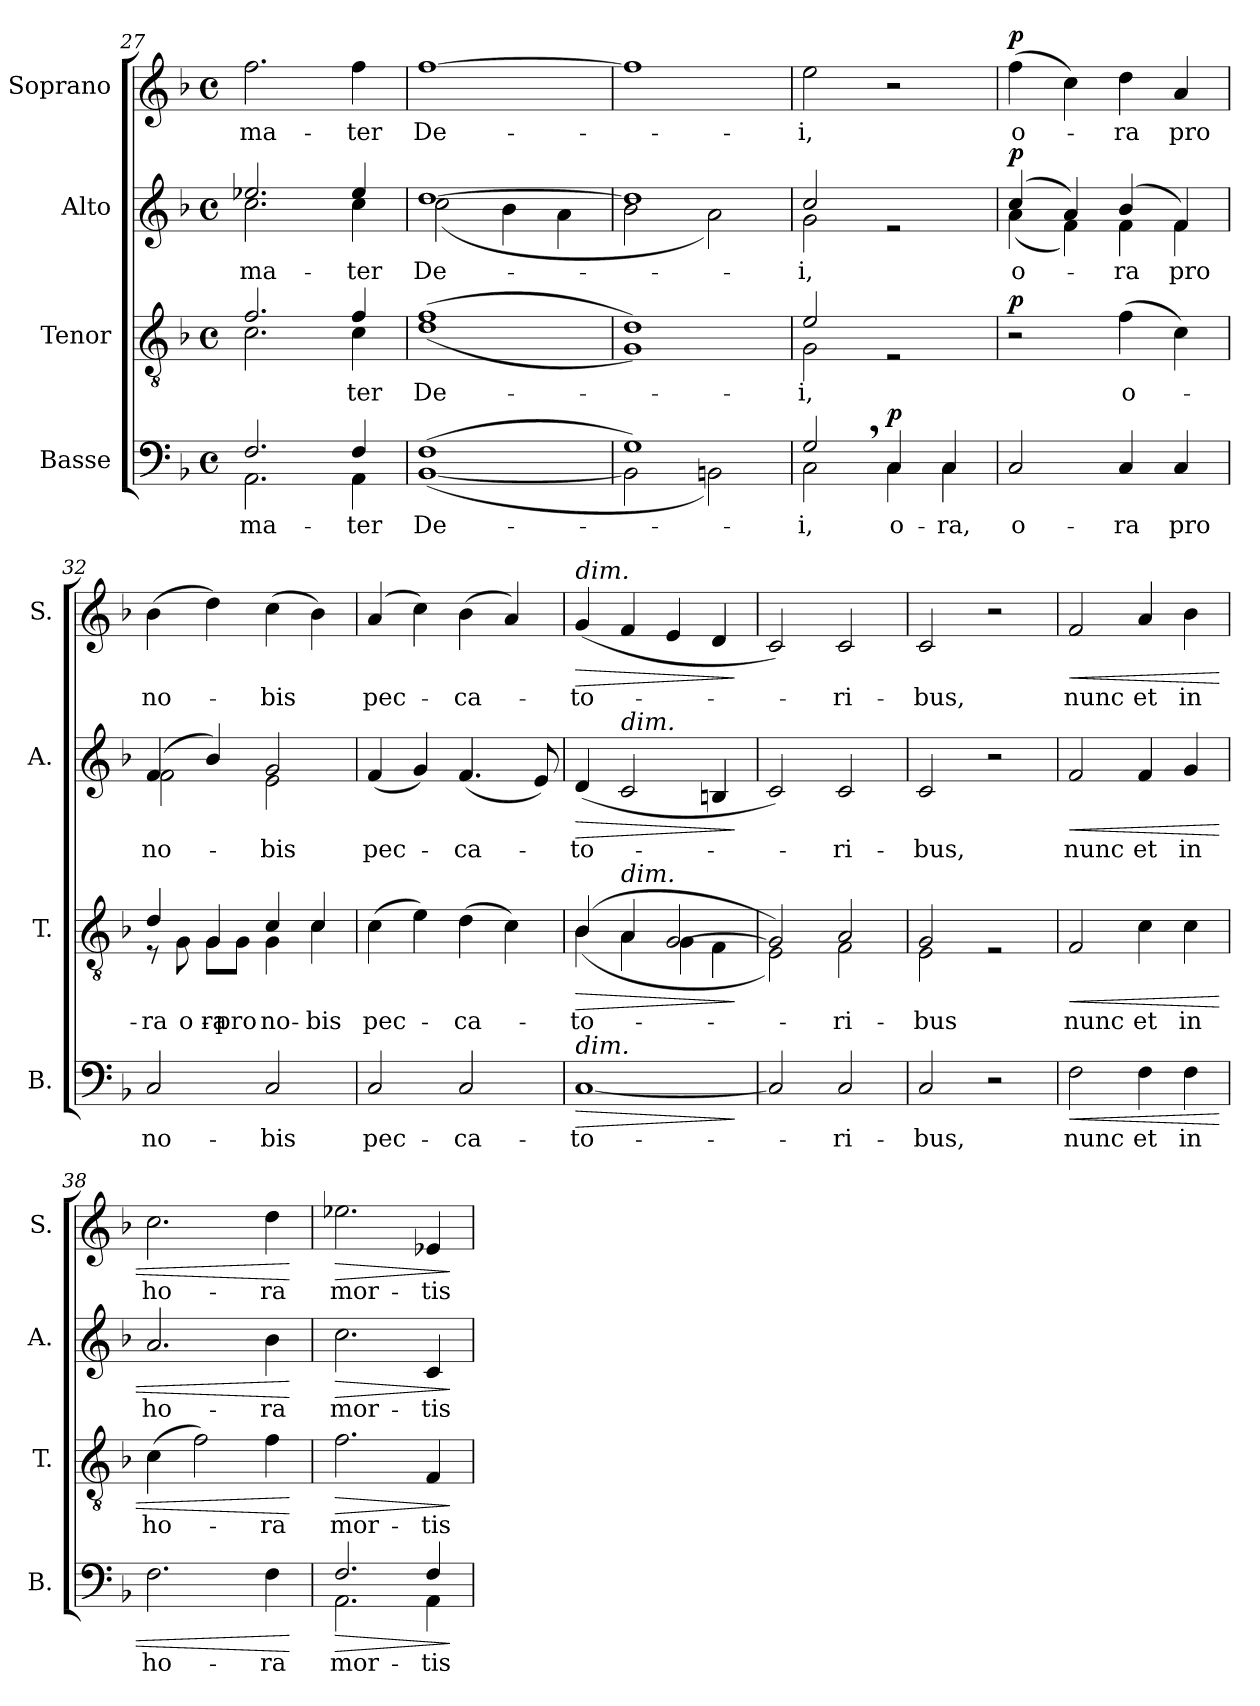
**kern	**text	**dynam	**kern	**text	**dynam	**kern	**text	**dynam	**kern	**text	**dynam
*part4	*part4	*part4	*part3	*part3	*part3	*part2	*part2	*part2	*part1	*part1	*part1
*staff4	*staff4	*staff4	*staff3	*staff3	*staff3	*staff2	*staff2	*staff2	*staff1	*staff1	*staff1
*I"Basse	*	*	*I"Tenor	*	*	*I"Alto	*	*	*I"Soprano	*	*
*I'B.	*	*	*I'T.	*	*	*I'A.	*	*	*I'S.	*	*
*clefF4	*	*	*clefGv2	*	*	*clefG2	*	*	*clefG2	*	*
*k[b-]	*	*	*k[b-]	*	*	*k[b-]	*	*	*k[b-]	*	*
*M4/4	*	*	*M4/4	*	*	*M4/4	*	*	*M4/4	*	*
*met(c)	*	*	*met(c)	*	*	*met(c)	*	*	*met(c)	*	*
=27	=27	=27	=27	=27	=27	=27	=27	=27	=27	=27	=27
*^	*	*	*^	*	*	*^	*	*	*	*	*
2.F/	2.AA\	ma-	.	2.f/	2.c\	.	.	2.ee-X/	2.cc\	ma-	.	2.ff\	ma-	.
4F/	4AA\	-ter	.	4f/	4c\	-ter	.	4ee-/	4cc\	-ter	.	4ff\	-ter	.
!!LO:PB:g=z
=28	=28	=28	=28	=28	=28	=28	=28	=28	=28	=28	=28	=28	=28	=28
(1F	([1BB-	De-	.	(1f	(1d	De-	.	[1dd	(2cc\	De-	.	[1ff	De-	.
.	.	.	.	.	.	.	.	.	4b-\	.	.	.	.	.
.	.	.	.	.	.	.	.	.	4a\	.	.	.	.	.
=29	=29	=29	=29	=29	=29	=29	=29	=29	=29	=29	=29	=29	=29	=29
1G)	2BB-\]	.	.	1d)	1G)	.	.	1dd]	2b-\	.	.	1ff]	.	.
.	2BBn\)	.	.	.	.	.	.	.	2a\)	.	.	.	.	.
=30	=30	=30	=30	=30	=30	=30	=30	=30	=30	=30	=30	=30	=30	=30
2G,/	2C\	-i,	.	2e/	2G\	-i,	.	2cc/	2g\	-i,	.	2ee\	-i,	.
!	!	!	!LO:DY:a	!	!	!	!	!	!	!	!	!	!	!
4C/	4C\	o-	p	2rE	2ryy	.	.	2re	2ryy	.	.	2r	.	.
4C/	4C\	-ra,	.	.	.	.	.	.	.	.	.	.	.	.
*	*	*	*	*v	*v	*	*	*	*	*	*	*	*	*
=31	=31	=31	=31	=31	=31	=31	=31	=31	=31	=31	=31	=31	=31
!	!	!	!	!	!	!LO:DY:a	!	!	!	!LO:DY:a	!	!	!LO:DY:a
*v	*v	*	*	*	*	*	*	*	*	*	*	*	*
2C/	o-	.	2r	.	p	(4cc/	(4a\	o-	p	(4ff\	o-	p
.	.	.	.	.	.	4a/)	4f\)	.	.	4cc\)	.	.
4C/	-ra	.	(4f\	o-	.	(4b-/	4f\	-ra	.	4dd\	-ra	.
4C/	pro	.	4c\)	.	.	4f/)	4f\	pro	.	4a/	pro	.
=32	=32	=32	=32	=32	=32	=32	=32	=32	=32	=32	=32	=32
*	*	*	*^	*	*	*	*	*	*	*	*	*
2C/	no-	.	4d/	8r	-ra	.	(4f/	2f\	no-	.	(4b-\	no-	.
.	.	.	.	8G\	o-	.	.	.	.	.	.	.	.
.	.	.	4G/	8G\L	-ra	.	4b-/)	.	.	.	4dd\)	.	.
.	.	.	.	8G\J	pro	.	.	.	.	.	.	.	.
2C/	-bis	.	4c/	4G\	no-	.	2g/	2e\	-bis	.	(4cc\	-bis	.
.	.	.	4c/	4c\	-bis	.	.	.	.	.	4b-\)	.	.
*	*	*	*v	*v	*	*	*	*	*	*	*	*	*
*	*	*	*	*	*	*v	*v	*	*	*	*	*
=33	=33	=33	=33	=33	=33	=33	=33	=33	=33	=33	=33
2C/	pec-	.	(4c\	pec-	.	(4f/	pec-	.	(4a/	pec-	.
.	.	.	4e\)	.	.	4g/)	.	.	4cc\)	.	.
2C/	-ca-	.	(4d\	-ca-	.	(4.f/	-ca-	.	(4b-\	-ca-	.
.	.	.	4c\)	.	.	.	.	.	4a/)	.	.
.	.	.	.	.	.	8e/)	.	.	.	.	.
=34	=34	=34	=34	=34	=34	=34	=34	=34	=34	=34	=34
!	!	!	!	!	!	!	!	!	!LO:TX:a:i:t=dim.	!	!
!LO:TX:a:i:t=dim.	!	!	!	!	!	!	!	!	!	!	!
!	!	!LO:HP:b	!	!	!LO:HP:b	!	!	!LO:HP:b	!	!	!LO:HP:b
*	*	*	*^	*	*	*	*	*	*	*	*
[1C	-to-	>	(4B-/	(4B-\	-to-	>	(4d/	-to-	>	(4g/	-to-	>
!	!	!	!	!	!	!	!LO:TX:a:i:t=dim.	!	!	!	!	!
!	!	!	!LO:TX:a:i:t=dim.	!	!	!	!	!	!	!	!	!
.	.	.	4A/	4A\	.	.	2c/	.	.	4f/	.	.
.	.	.	[2G/	4G\	.	.	.	.	.	4e/	.	.
.	.	.	.	4F\	.	.	4Bn/	.	.	4d/	.	.
*	*	*	*v	*v	*	*	*	*	*	*	*	*
.	.	]	.	.	]	.	.	]	.	.	]
!!LO:LB:g=z
=35	=35	=35	=35	=35	=35	=35	=35	=35	=35	=35	=35
*	*	*	*^	*	*	*	*	*	*	*	*
2C/]	.	.	2G/])	2E\)	.	.	2c/)	.	.	2c/)	.	.
2C/	-ri-	.	2A/	2F\	-ri-	.	2c/	-ri-	.	2c/	-ri-	.
=36	=36	=36	=36	=36	=36	=36	=36	=36	=36	=36	=36	=36
2C/	-bus,	.	2G/	2E\	-bus	.	2c/	-bus,	.	2c/	-bus,	.
2r	.	.	2rE	2ryy	.	.	2r	.	.	2r	.	.
=37	=37	=37	=37	=37	=37	=37	=37	=37	=37	=37	=37	=37
!	!	!LO:HP:b	!	!	!	!LO:HP:b	!	!	!LO:HP:b	!	!	!LO:HP:b
*	*	*	*v	*v	*	*	*	*	*	*	*	*
2F\	nunc	<	2F/	nunc	<	2f/	nunc	<	2f/	nunc	<
4F\	et	.	4c\	et	.	4f/	et	.	4a/	et	.
4F\	in	.	4c\	in	.	4g/	in	.	4b-\	in	.
=38	=38	=38	=38	=38	=38	=38	=38	=38	=38	=38	=38
2.F\	ho-	.	(4c\	ho-	.	2.a/	ho-	.	2.cc\	ho-	.
.	.	.	2f\)	.	.	.	.	.	.	.	.
4F\	-ra	.	4f\	-ra	.	4b-\	-ra	.	4dd\	-ra	.
.	.	[	.	.	[	.	.	[	.	.	[
=39	=39	=39	=39	=39	=39	=39	=39	=39	=39	=39	=39
!	!	!LO:HP:b	!	!	!LO:HP:b	!	!	!LO:HP:b	!	!	!LO:HP:b
*^	*	*	*	*	*	*	*	*	*	*	*
2.F/	2.AA\	mor-	>	2.f\	mor-	>	2.cc\	mor-	>	2.ee-X\	mor-	>
4F/	4AA\	-tis	.	4F/	-tis	.	4c/	-tis	.	4e-X/	-tis	.
*v	*v	*	*	*	*	*	*	*	*	*	*	*
.	.	]	.	.	]	.	.	]	.	.	]
=	=	=	=	=	=	=	=	=	=	=	=
*-	*-	*-	*-	*-	*-	*-	*-	*-	*-	*-	*-
